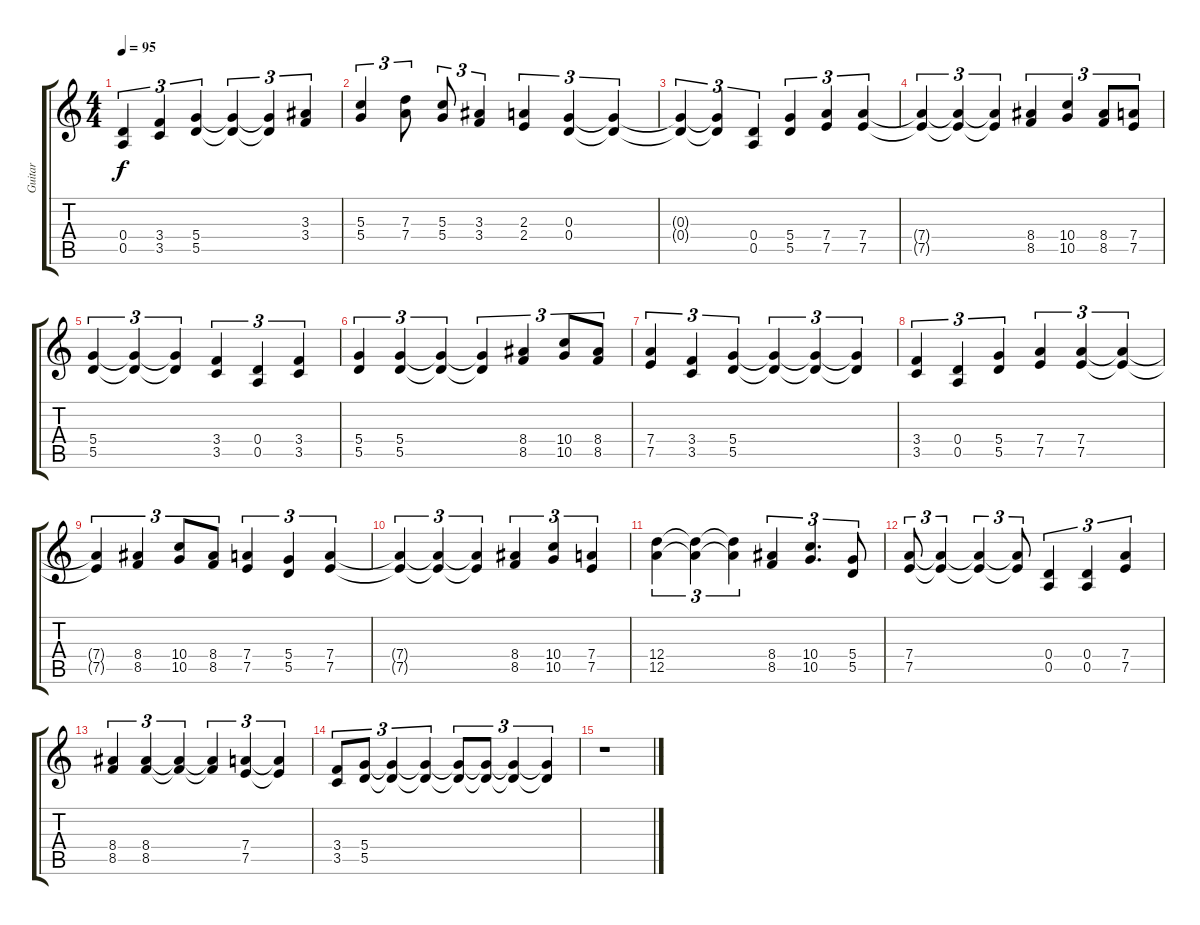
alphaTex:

\track ("Guitar" "Guitar") {instrument distortionguitar}
\staff {score tabs}
\tuning (E4 B3 G3 D3 A2 E2) {hide}
\ts (4 4)
\tempo 95
\clef g2
\ks c
(0.4 0.5).4{tu (3 2) dy f instrument distortionguitar} (3.4 3.5).4{tu (3 2)} (5.4 5.5).4{tu (3 2)} (5.4{t} 5.5{t}).4{tu (3 2)} (5.4{t} 5.5{t}).4{tu (3 2)} (3.3 3.4).4{tu (3 2)} |
(5.3 5.4).4{tu (3 2)} (7.3 7.4).8{tu (3 2)} (5.3 5.4).8{tu (3 2)} (3.3 3.4).4{tu (3 2)} (2.3 2.4).4{tu (3 2)} (0.3 0.4).4{tu (3 2)} (0.3{t} 0.4{t}).4{tu (3 2)} |
(0.3{t} 0.4{t}).4{tu (3 2)} (0.3{t} 0.4{t}).4{tu (3 2)} (0.4 0.5).4{tu (3 2)} (5.4 5.5).4{tu (3 2)} (7.4 7.5).4{tu (3 2)} (7.4 7.5).4{tu (3 2)} |
(7.4{t} 7.5{t}).4{tu (3 2)} (7.4{t} 7.5{t}).4{tu (3 2)} (7.4{t} 7.5{t}).4{tu (3 2)} (8.4 8.5).4{tu (3 2)} (10.4 10.5).4{tu (3 2)} (8.4 8.5).8{tu (3 2)} (7.4 7.5).8{tu (3 2)} |
(5.4 5.5).4{tu (3 2)} (5.4{t} 5.5{t}).4{tu (3 2)} (5.4{t} 5.5{t}).4{tu (3 2)} (3.4 3.5).4{tu (3 2)} (0.4 0.5).4{tu (3 2)} (3.4 3.5).4{tu (3 2)} |
(5.4 5.5).4{tu (3 2)} (5.4 5.5).4{tu (3 2)} (5.4{t} 5.5{t}).4{tu (3 2)} (5.4{t} 5.5{t}).4{tu (3 2)} (8.4 8.5).4{tu (3 2)} (10.4 10.5).8{tu (3 2)} (8.4 8.5).8{tu (3 2)} |
(7.4 7.5).4{tu (3 2)} (3.4 3.5).4{tu (3 2)} (5.4 5.5).4{tu (3 2)} (5.4{t} 5.5{t}).4{tu (3 2)} (5.4{t} 5.5{t}).4{tu (3 2)} (5.4{t} 5.5{t}).4{tu (3 2)} |
(3.4 3.5).4{tu (3 2)} (0.4 0.5).4{tu (3 2)} (5.4 5.5).4{tu (3 2)} (7.4 7.5).4{tu (3 2)} (7.4 7.5).4{tu (3 2)} (7.4{t} 7.5{t}).4{tu (3 2)} |
(7.4{t} 7.5{t}).4{tu (3 2)} (8.4 8.5).4{tu (3 2)} (10.4 10.5).8{tu (3 2)} (8.4 8.5).8{tu (3 2)} (7.4 7.5).4{tu (3 2)} (5.4 5.5).4{tu (3 2)} (7.4 7.5).4{tu (3 2)} |
(7.4{t} 7.5{t}).4{tu (3 2)} (7.4{t} 7.5{t}).4{tu (3 2)} (7.4{t} 7.5{t}).4{tu (3 2)} (8.4 8.5).4{tu (3 2)} (10.4 10.5).4{tu (3 2)} (7.4 7.5).4{tu (3 2)} |
(12.4 12.5).4{tu (3 2)} (12.4{t} 12.5{t}).4{tu (3 2)} (12.4{t} 12.5{t}).4{tu (3 2)} (8.4 8.5).4{tu (3 2)} (10.4 10.5).4{d tu (3 2)} (5.4 5.5).8{tu (3 2)} |
(7.4 7.5).8{tu (3 2)} (7.4{t} 7.5{t}).4{tu (3 2)} (7.4{t} 7.5{t}).4{tu (3 2)} (7.4{t} 7.5{t}).8{tu (3 2)} (0.4 0.5).4{tu (3 2)} (0.4 0.5).4{tu (3 2)} (7.4 7.5).4{tu (3 2)} |
(8.4 8.5).4{tu (3 2)} (8.4 8.5).4{tu (3 2)} (8.4{t} 8.5{t}).4{tu (3 2)} (8.4{t} 8.5{t}).4{tu (3 2)} (7.4 7.5).4{tu (3 2)} (7.4{t} 7.5{t}).4{tu (3 2)} |
(3.4 3.5).8{tu (3 2)} (5.4 5.5).8{tu (3 2)} (5.4{t} 5.5{t}).4{tu (3 2)} (5.4{t} 5.5{t}).4{tu (3 2)} (5.4{t} 5.5{t}).8{tu (3 2)} (5.4{t} 5.5{t}).8{tu (3 2)} (5.4{t} 5.5{t}).4{tu (3 2)} (5.4{t} 5.5{t}).4{tu (3 2)} |
r.1
